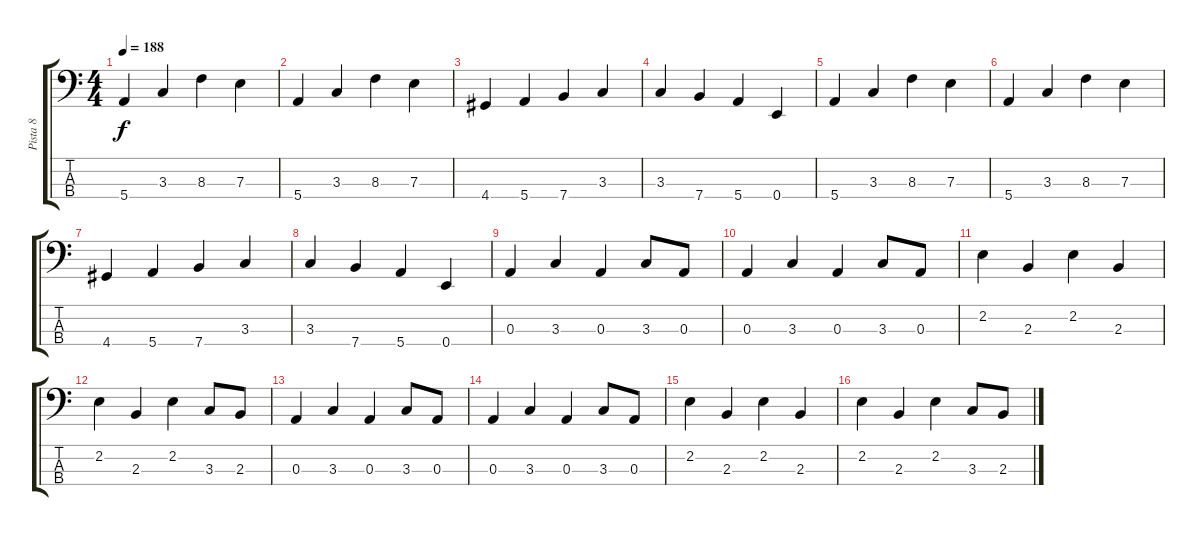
\track ("Pista 8" "Pista 8") {instrument electricbassfinger}
\staff {score tabs}
\tuning (G2 D2 A1 E1) {hide}
\ts (4 4)
\tempo 188
\clef f4
\ks c
5.4.4{dy f} 3.3.4 8.3.4 7.3.4 |
5.4.4 3.3.4 8.3.4 7.3.4 |
4.4.4 5.4.4 7.4.4 3.3.4 |
3.3.4 7.4.4 5.4.4 0.4.4 |
5.4.4 3.3.4 8.3.4 7.3.4 |
5.4.4 3.3.4 8.3.4 7.3.4 |
4.4.4 5.4.4 7.4.4 3.3.4 |
3.3.4 7.4.4 5.4.4 0.4.4 |
0.3.4 3.3.4 0.3.4 3.3.8 0.3.8 |
0.3.4 3.3.4 0.3.4 3.3.8 0.3.8 |
2.2.4 2.3.4 2.2.4 2.3.4 |
2.2.4 2.3.4 2.2.4 3.3.8 2.3.8 |
0.3.4 3.3.4 0.3.4 3.3.8 0.3.8 |
0.3.4 3.3.4 0.3.4 3.3.8 0.3.8 |
2.2.4 2.3.4 2.2.4 2.3.4 |
2.2.4 2.3.4 2.2.4 3.3.8 2.3.8
